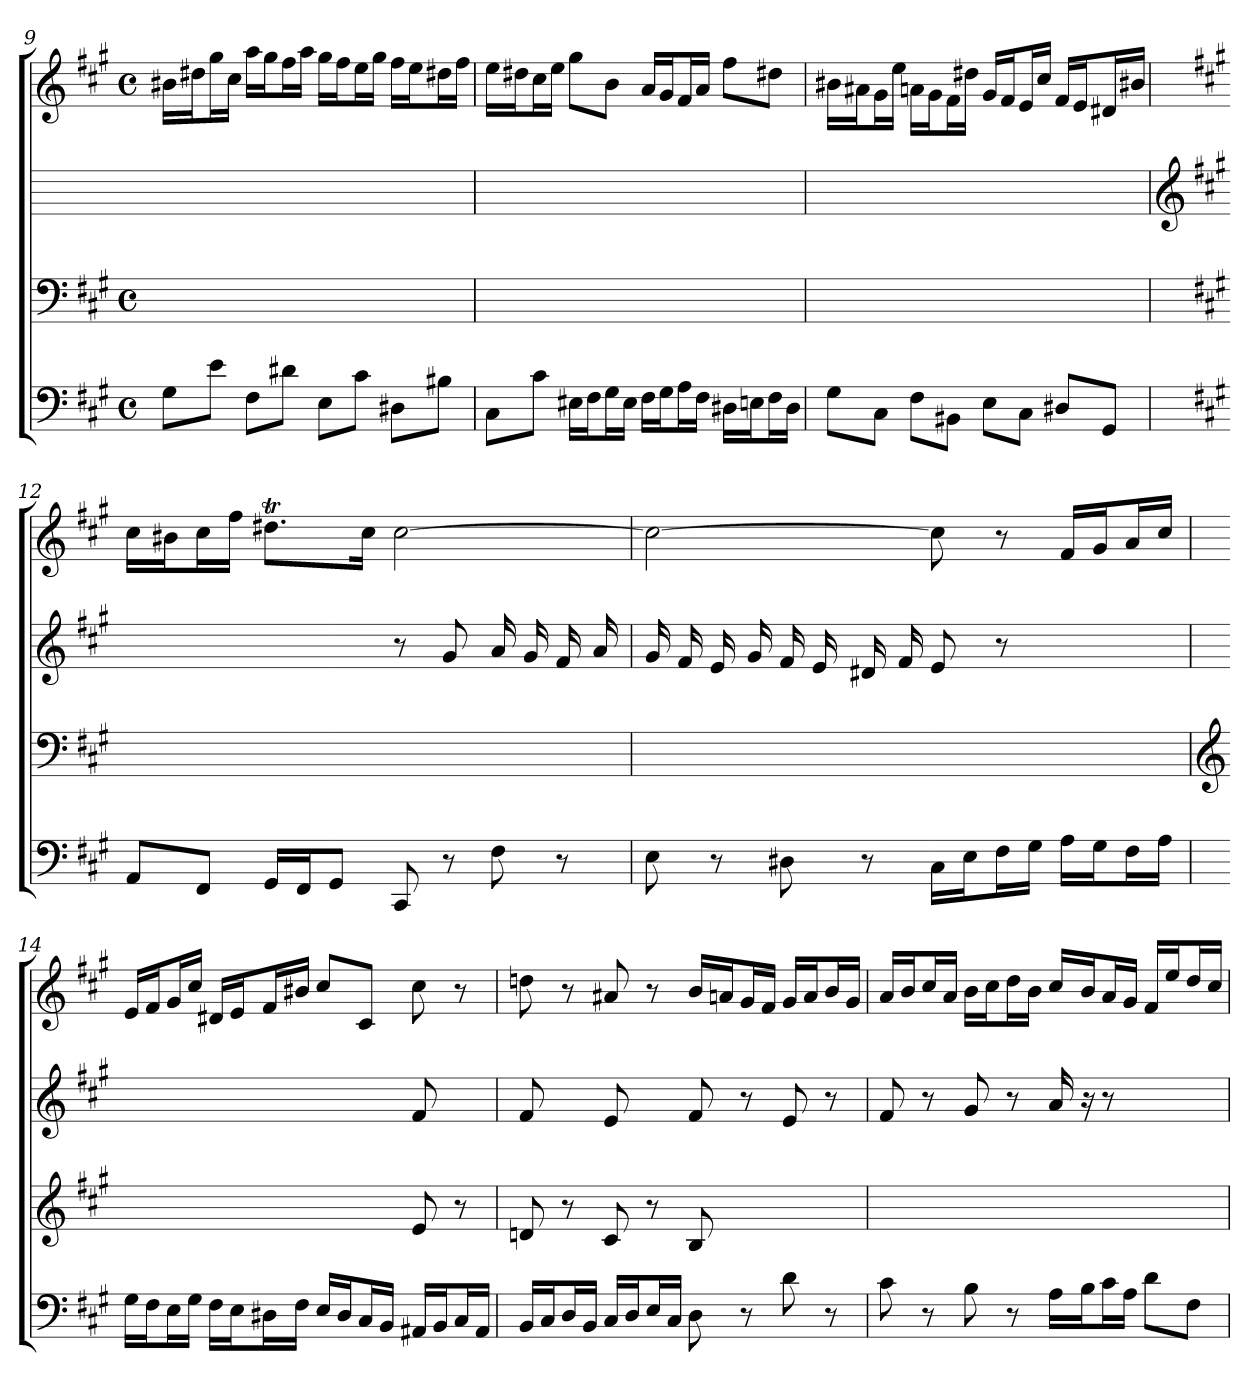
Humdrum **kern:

**kern	**kern	**kern	**kern
*part4	*part3	*part2	*part1
*staff4	*staff3	*staff2	*staff1
*clefF4	*clefF4	*	*clefG2
*k[f#c#g#]	*k[f#c#g#]	*	*k[f#c#g#]
*f#:	*f#:	*	*f#:
*M4/4	*M4/4	*	*M4/4
*met(c)	*met(c)	*	*met(c)
=9	=9	=9	=9
8G#\L	1ryy	1ryy	16b#X\LL
.	.	.	16dd#X\J
8e\J	.	.	16gg#\L
.	.	.	16cc#\JJ
8F#\L	.	.	16aa\LL
.	.	.	16gg#\J
8d#X\J	.	.	16ff#\L
.	.	.	16aa\JJ
8E\L	.	.	16gg#\LL
.	.	.	16ff#\J
8c#\J	.	.	16ee\L
.	.	.	16gg#\JJ
8D#X\L	.	.	16ff#\LL
.	.	.	16ee\J
8B#X\J	.	.	16dd#X\L
.	.	.	16ff#\JJ
=10	=10	=10	=10
8C#\L	1ryy	1ryy	16ee\LL
.	.	.	16dd#X\J
8c#\J	.	.	16cc#\L
.	.	.	16ee\JJ
16E#X\LL	.	.	8gg#\L
16F#\J	.	.	.
16G#\L	.	.	8b\J
16E#\JJ	.	.	.
16F#\LL	.	.	16a/LL
16G#\J	.	.	16g#/J
16A\L	.	.	16f#/L
16F#\JJ	.	.	16a/JJ
16D#X\LL	.	.	8ff#\L
16En\J	.	.	.
16F#\L	.	.	8dd#X\J
16D#\JJ	.	.	.
=11	=11	=11	=11
8G#\L	1ryy	1ryy	16b#X\LL
.	.	.	16a#X\J
8C#\J	.	.	16g#\L
.	.	.	16ee\JJ
8F#\L	.	.	16an\LL
.	.	.	16g#\J
8BB#X\J	.	.	16f#\L
.	.	.	16dd#X\JJ
8E\L	.	.	16g#/LL
.	.	.	16f#/J
8C#\J	.	.	16e/L
.	.	.	16cc#/JJ
8D#X/L	.	.	16f#/LL
.	.	.	16e/J
8GG#/J	.	.	16d#X/L
.	.	.	16b#X/JJ
=12	=12	=12	=12
*	*	*clefG2	*
*	*	*k[f#c#g#]	*
8AA/L	1ryy	2ryy	16cc#\LL
.	.	.	16b#X\J
8FF#/J	.	.	16cc#\L
.	.	.	16ff#\JJ
16GG#/LL	.	.	8.dd#Xt\L
16FF#/J	.	.	.
8GG#/J	.	.	.
.	.	.	16cc#\Jk
8CC#	.	8r	[2cc#
8r	.	8g#	.
8F#	.	16a	.
.	.	16g#	.
8r	.	16f#	.
.	.	16a	.
=13	=13	=13	=13
8E	1ryy	16g#	2cc#_
.	.	16f#	.
8r	.	16e	.
.	.	16g#	.
8D#X	.	16f#	.
.	.	16e	.
8r	.	16d#X	.
.	.	16f#	.
16C#\LL	.	8e	8cc#]
16E\J	.	.	.
16F#\L	.	8r	8r
16G#\JJ	.	.	.
16A\LL	.	4ryy	16f#/LL
16G#\J	.	.	16g#/J
16F#\L	.	.	16a/L
16A\JJ	.	.	16cc#/JJ
=14	=14	=14	=14
*	*clefG2	*	*
16G#\LL	2ryy	2ryy	16e/LL
16F#\J	.	.	16f#/J
16E\L	.	.	16g#/L
16G#\JJ	.	.	16cc#/JJ
16F#\LL	.	.	16d#X/LL
16E\J	.	.	16e/J
16D#X\L	.	.	16f#/L
16F#\JJ	.	.	16b#X/JJ
16E/LL	4ryy	4ryy	8cc#/L
16D#/J	.	.	.
16C#/L	.	.	8c#/J
16BB/JJ	.	.	.
16AA#X/LL	8e	8f#	8cc#
16BB/J	.	.	.
16C#/L	8r	8ryy	8r
16AA#/JJ	.	.	.
=15	=15	=15	=15
16BB/LL	8dn	8f#	8ddn
16C#/J	.	.	.
16D/L	8r	8ryy	8r
16BB/JJ	.	.	.
16C#/LL	8c#	8e	8a#X
16D/J	.	.	.
16E/L	8r	8ryy	8r
16C#/JJ	.	.	.
8D	8B	8f#	16b/LL
.	.	.	16an/J
8r	8ryy	8r	16g#/L
.	.	.	16f#/JJ
8d	4ryy	8e	16g#/LL
.	.	.	16a/J
8r	.	8r	16b/L
.	.	.	16g#/JJ
=16	=16	=16	=16
8c#	1ryy	8f#	16a/LL
.	.	.	16b/J
8r	.	8r	16cc#/L
.	.	.	16a/JJ
8B	.	8g#	16b\LL
.	.	.	16cc#\J
8r	.	8r	16dd\L
.	.	.	16b\JJ
16A\LL	.	16a	16cc#/LL
16B\J	.	16r	16b/J
16c#\L	.	8r	16a/L
16A\JJ	.	.	16g#/JJ
8d\L	.	4ryy	16f#/LL
.	.	.	16ee/J
8F#\J	.	.	16dd/L
.	.	.	16cc#/JJ
=	=	=	=
*-	*-	*-	*-
